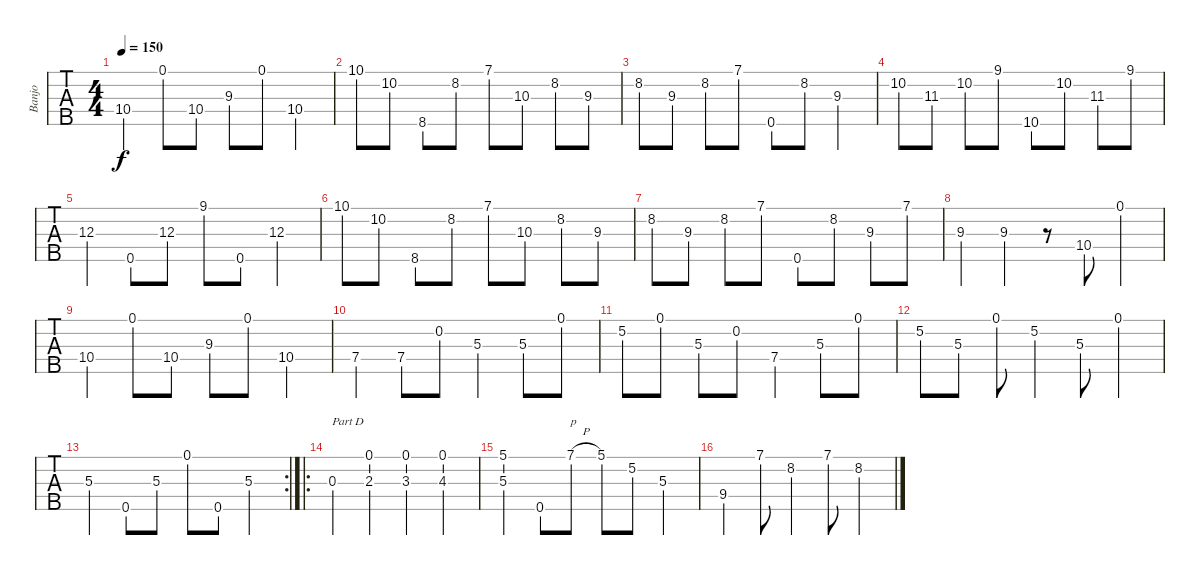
\track ("Banjo" "Banjo") {instrument banjo}
\staff {tabs}
\tuning (D4 B3 G3 D3 G4) {hide}
\displaytranspose 12
\ts (4 4)
\tempo 150
\clef g2
\ks c
10.4.4{dy f} 0.1.8 10.4.8 9.3.8 0.1.8 10.4.4 |
10.1.8 10.2.8 8.5.8 8.2.8 7.1.8 10.3.8 8.2.8 9.3.8 |
8.2.8 9.3.8 8.2.8 7.1.8 0.5.8 8.2.8 9.3.4 |
10.2.8 11.3.8 10.2.8 9.1.8 10.5.8 10.2.8 11.3.8 9.1.8 |
12.3.4 0.5.8 12.3.8 9.1.8 0.5.8 12.3.4 |
10.1.8 10.2.8 8.5.8 8.2.8 7.1.8 10.3.8 8.2.8 9.3.8 |
8.2.8 9.3.8 8.2.8 7.1.8 0.5.8 8.2.8 9.3.8 7.1.8 |
9.3.4 9.3.4 r.8 10.4.8 0.1.4 |
10.4.4 0.1.8 10.4.8 9.3.8 0.1.8 10.4.4 |
7.4.4 7.4.8 0.2.8 5.3.4 5.3.8 0.1.8 |
5.2.8 0.1.8 5.3.8 0.2.8 7.4.4 5.3.8 0.1.8 |
5.2.8 5.3.8 0.1.8 5.2.4 5.3.8 0.1.4 |
\rc 2
5.3.4 0.5.8 5.3.8 0.1.8 0.5.8 5.3.4 |
\ro
0.3.4{txt "Part D"} (0.1 2.3).4 (0.1 3.3).4 (0.1 4.3).4 |
(5.1 5.3).4 0.5.8 7.1{h}.8{txt "p"} 5.1.8 5.2.8 5.3.4 |
9.4.4 7.1.8 8.2.4 7.1.8 8.2.4
